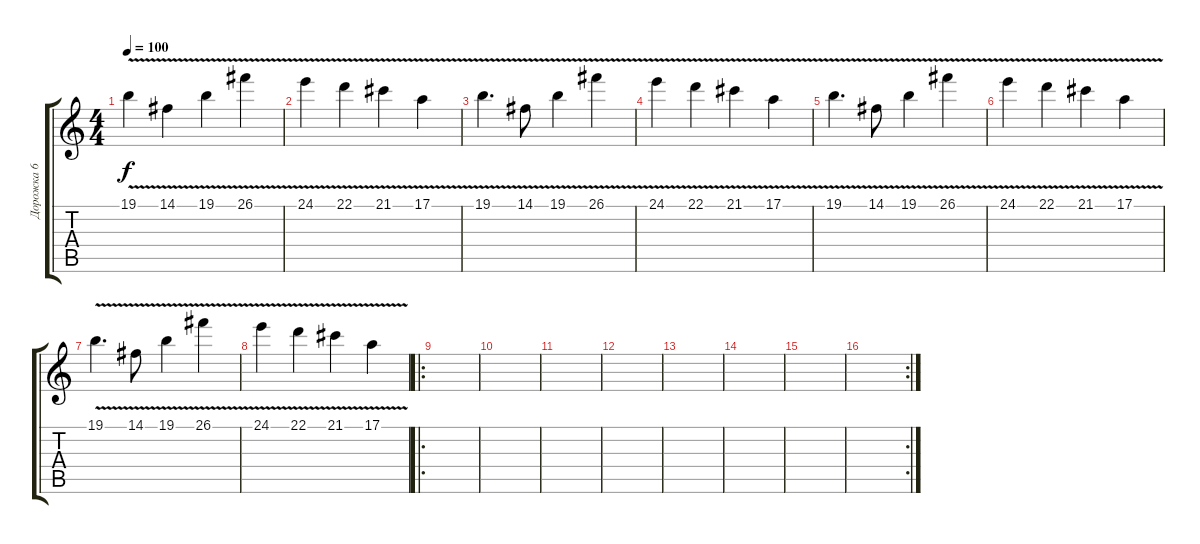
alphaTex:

\track ("Дорожка 6" "Дорожка 6") {instrument lead8bassandlead}
\staff {score tabs}
\tuning (E4 B3 G3 D3 A2 E2) {hide}
\ts (4 4)
\tempo 100
\clef g2
\ks c
19.1{v}.4{dy f} 14.1{v}.4 19.1{v}.4 26.1{v}.4 |
24.1{v}.4 22.1{v}.4 21.1{v}.4 17.1{v}.4 |
19.1{v}.4{d} 14.1{v}.8 19.1{v}.4 26.1{v}.4 |
24.1{v}.4 22.1{v}.4 21.1{v}.4 17.1{v}.4 |
19.1{v}.4{d} 14.1{v}.8 19.1{v}.4 26.1{v}.4 |
24.1{v}.4 22.1{v}.4 21.1{v}.4 17.1{v}.4 |
19.1{v}.4{d} 14.1{v}.8 19.1{v}.4 26.1{v}.4 |
24.1{v}.4 22.1{v}.4 21.1{v}.4 17.1{v}.4 |
\ro
|
|
|
|
|
|
|
\rc 2
